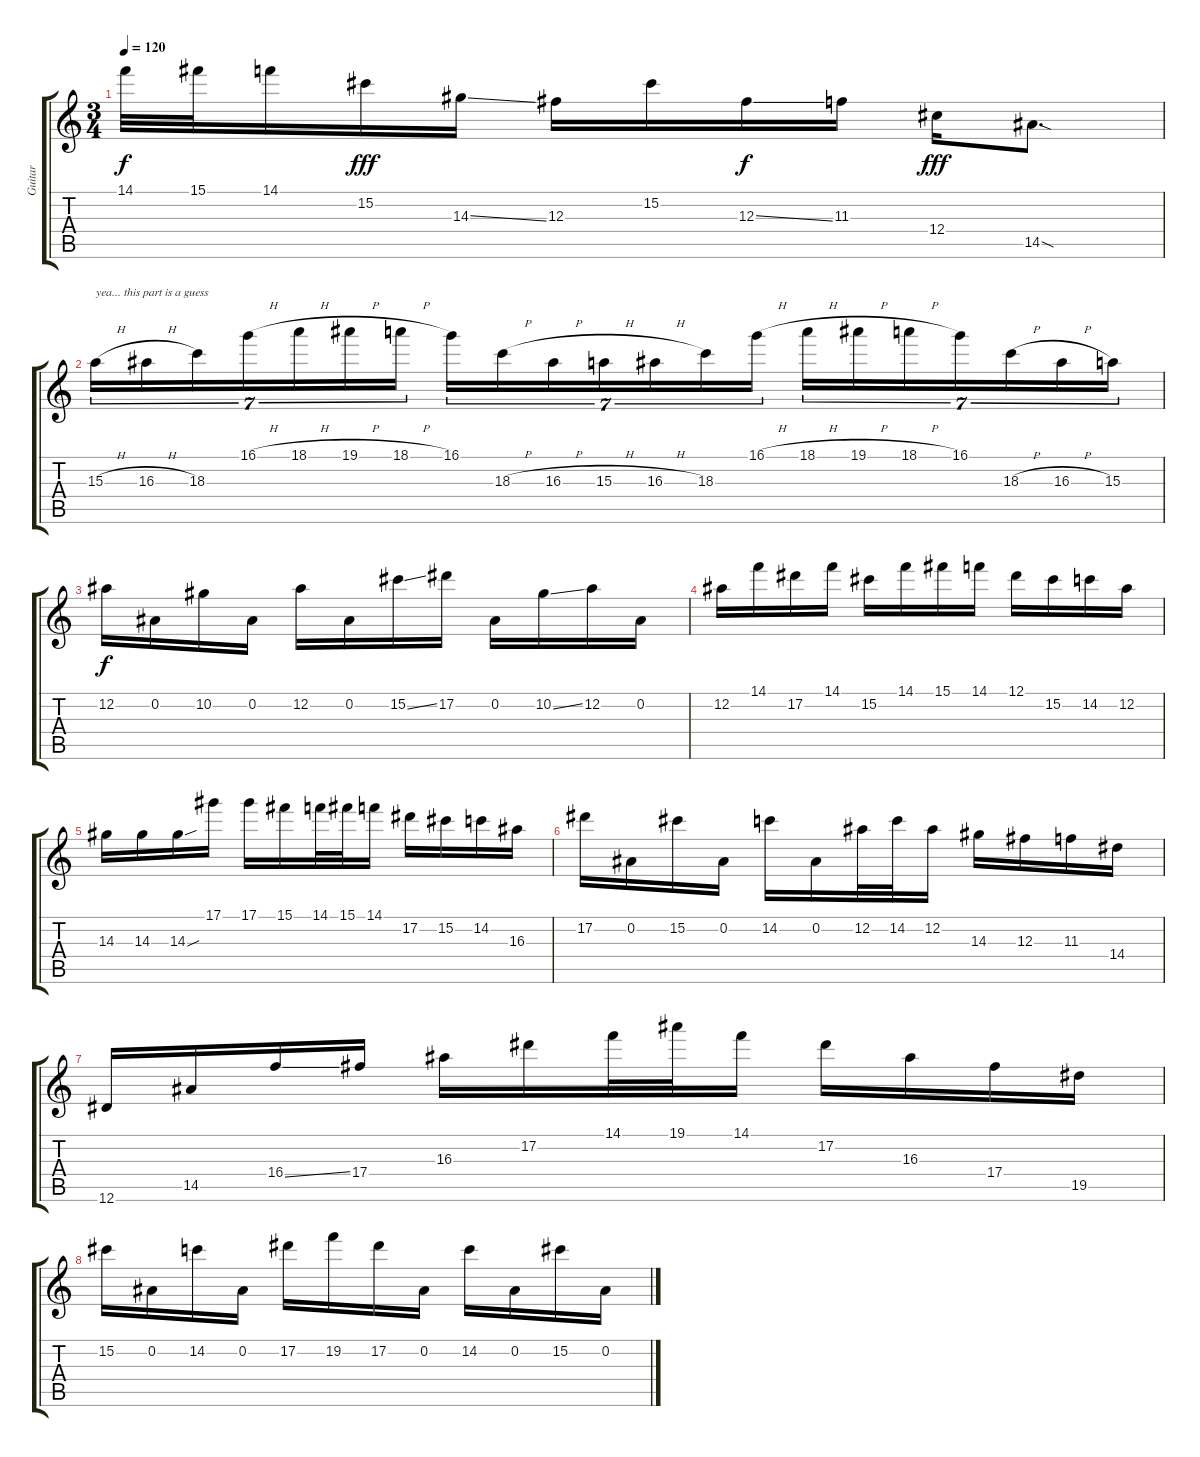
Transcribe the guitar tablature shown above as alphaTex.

\track ("Guitar" "Guitar") {instrument distortionguitar}
\staff {score tabs}
\tuning (Eb4 Bb3 Gb3 Db3 Ab2 Eb2) {hide}
\ts (3 4)
\tempo 120
\clef g2
\ks c
14.1.32{dy f} 15.1.32 14.1.16 15.2.16{dy fff} 14.3{ss}.16 12.3.16 15.2.16 12.3{ss}.16{dy f} 11.3.16 12.4.16{dy fff} 14.5{sod}.8{d} |
15.3{h}.16{tu (7 4) txt "yea... this part is a guess"} 16.3{h}.16{tu (7 4)} 18.3.16{tu (7 4)} 16.1{h}.16{tu (7 4)} 18.1{h}.16{tu (7 4)} 19.1{h}.16{tu (7 4)} 18.1{h}.16{tu (7 4)} 16.1.16{tu (7 4)} 18.3{h}.16{tu (7 4)} 16.3{h}.16{tu (7 4)} 15.3{h}.16{tu (7 4)} 16.3{h}.16{tu (7 4)} 18.3.16{tu (7 4)} 16.1{h}.16{tu (7 4)} 18.1{h}.16{tu (7 4)} 19.1{h}.16{tu (7 4)} 18.1{h}.16{tu (7 4)} 16.1.16{tu (7 4)} 18.3{h}.16{tu (7 4)} 16.3{h}.16{tu (7 4)} 15.3.16{tu (7 4)} |
12.2.16{dy f} 0.2.16 10.2.16 0.2.16 12.2.16 0.2.16 15.2{ss}.16 17.2.16 0.2.16 10.2{ss}.16 12.2.16 0.2.16 |
12.2.16 14.1.16 17.2.16 14.1.16 15.2.16 14.1.16 15.1.16 14.1.16 12.1.16 15.2.16 14.2.16 12.2.16 |
14.3.16 14.3.16 14.3{sou}.16 17.1.16 17.1.16 15.1.16 14.1.32 15.1.32 14.1.16 17.2.16 15.2.16 14.2.16 16.3.16 |
17.2.16 0.2.16 15.2.16 0.2.16 14.2.16 0.2.16 12.2.32 14.2.32 12.2.16 14.3.16 12.3.16 11.3.16 14.4.16 |
12.6.16 14.5.16 16.4{ss}.16 17.4.16 16.3.16 17.2.16 14.1.32 19.1.32 14.1.16 17.2.16 16.3.16 17.4.16 19.5.16 |
15.2.16 0.2.16 14.2.16 0.2.16 17.2.16 19.2.16 17.2.16 0.2.16 14.2.16 0.2.16 15.2.16 0.2.16
